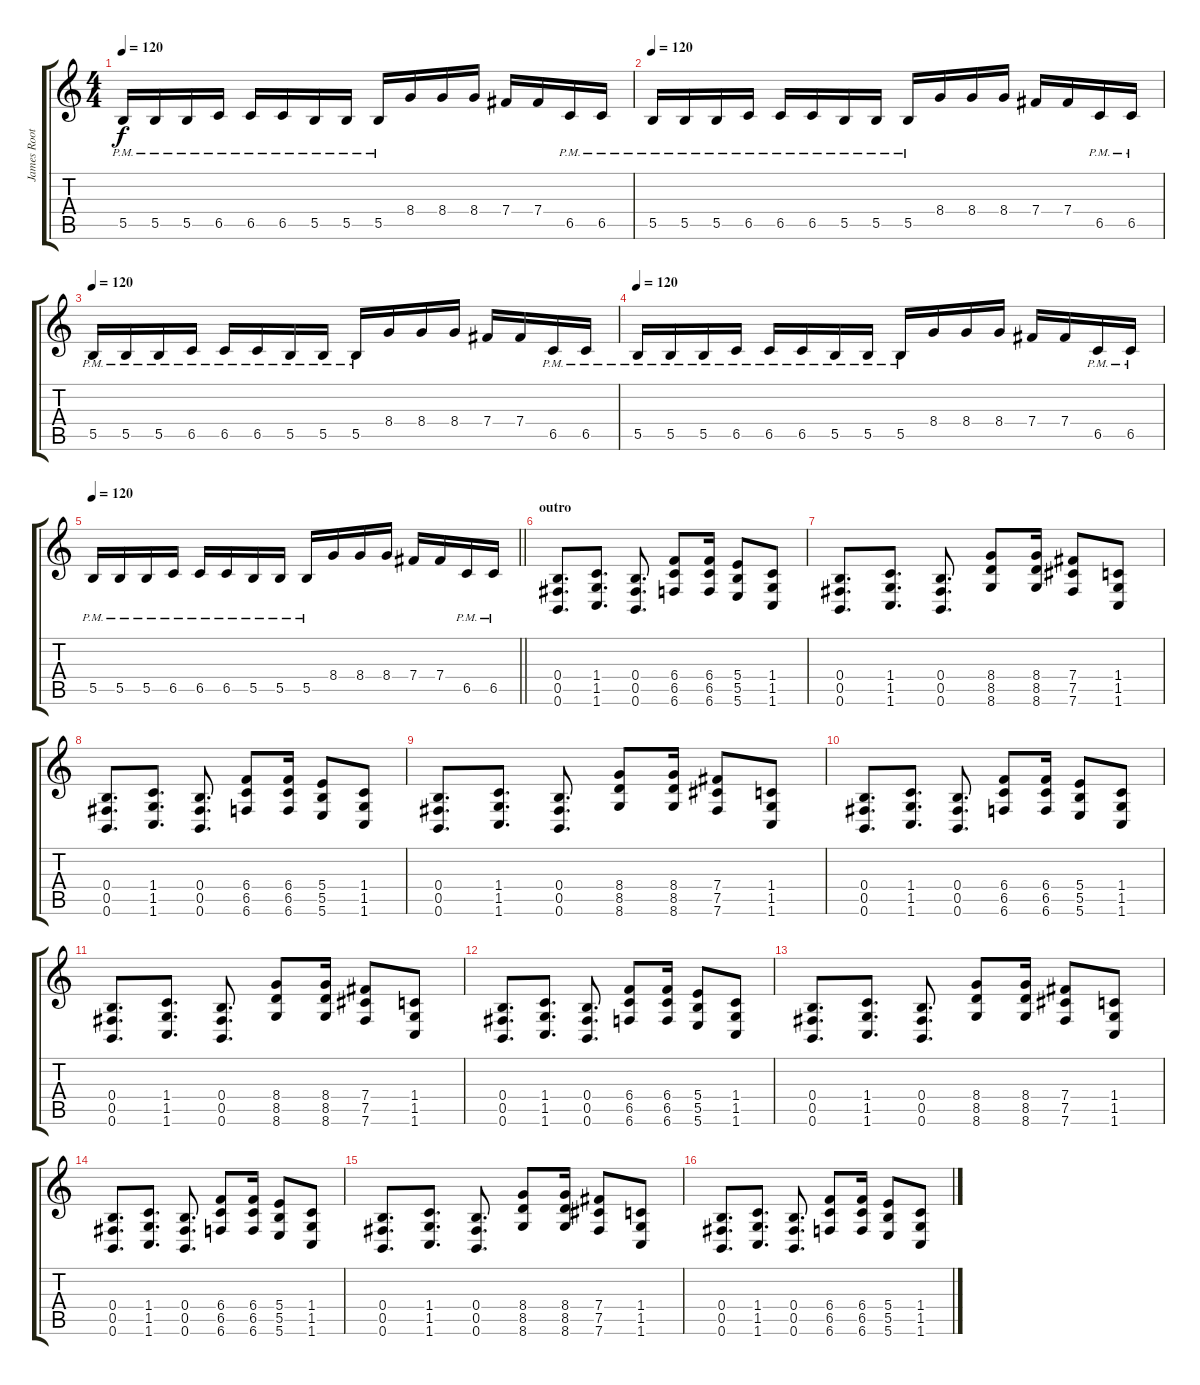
\track ("James Root" "James Root") {instrument distortionguitar}
\staff {score tabs}
\tuning (Db4 Ab3 E3 B2 Gb2 B1) {hide}
\ts (4 4)
\tempo 120
\clef g2
\ks c
5.5{pm}.16{dy f} 5.5{pm}.16 5.5{pm}.16 6.5{pm}.16 6.5{pm}.16 6.5{pm}.16 5.5{pm}.16 5.5{pm}.16 5.5{pm}.16 8.4.16 8.4.16 8.4.16 7.4.16 7.4.16 6.5{pm}.16 6.5{pm}.16 |
\tempo 120
5.5{pm}.16 5.5{pm}.16 5.5{pm}.16 6.5{pm}.16 6.5{pm}.16 6.5{pm}.16 5.5{pm}.16 5.5{pm}.16 5.5{pm}.16 8.4.16 8.4.16 8.4.16 7.4.16 7.4.16 6.5{pm}.16 6.5{pm}.16 |
\tempo 120
5.5{pm}.16 5.5{pm}.16 5.5{pm}.16 6.5{pm}.16 6.5{pm}.16 6.5{pm}.16 5.5{pm}.16 5.5{pm}.16 5.5{pm}.16 8.4.16 8.4.16 8.4.16 7.4.16 7.4.16 6.5{pm}.16 6.5{pm}.16 |
\tempo 120
5.5{pm}.16 5.5{pm}.16 5.5{pm}.16 6.5{pm}.16 6.5{pm}.16 6.5{pm}.16 5.5{pm}.16 5.5{pm}.16 5.5{pm}.16 8.4.16 8.4.16 8.4.16 7.4.16 7.4.16 6.5{pm}.16 6.5{pm}.16 |
\tempo 120
\barLineRight lightlight
5.5{pm}.16 5.5{pm}.16 5.5{pm}.16 6.5{pm}.16 6.5{pm}.16 6.5{pm}.16 5.5{pm}.16 5.5{pm}.16 5.5{pm}.16 8.4.16 8.4.16 8.4.16 7.4.16 7.4.16 6.5{pm}.16 6.5{pm}.16 |
\section ("" "outro")
(0.4 0.5 0.6).8{d} (1.4 1.5 1.6).8{d} (0.4 0.5 0.6).8{d} (6.4 6.5 6.6).8 (6.4 6.5 6.6).16 (5.4 5.5 5.6).8 (1.4 1.5 1.6).8 |
(0.4 0.5 0.6).8{d} (1.4 1.5 1.6).8{d} (0.4 0.5 0.6).8{d} (8.4 8.5 8.6).8 (8.4 8.5 8.6).16 (7.4 7.5 7.6).8 (1.4 1.5 1.6).8 |
(0.4 0.5 0.6).8{d} (1.4 1.5 1.6).8{d} (0.4 0.5 0.6).8{d} (6.4 6.5 6.6).8 (6.4 6.5 6.6).16 (5.4 5.5 5.6).8 (1.4 1.5 1.6).8 |
(0.4 0.5 0.6).8{d} (1.4 1.5 1.6).8{d} (0.4 0.5 0.6).8{d} (8.4 8.5 8.6).8 (8.4 8.5 8.6).16 (7.4 7.5 7.6).8 (1.4 1.5 1.6).8 |
(0.4 0.5 0.6).8{d} (1.4 1.5 1.6).8{d} (0.4 0.5 0.6).8{d} (6.4 6.5 6.6).8 (6.4 6.5 6.6).16 (5.4 5.5 5.6).8 (1.4 1.5 1.6).8 |
(0.4 0.5 0.6).8{d} (1.4 1.5 1.6).8{d} (0.4 0.5 0.6).8{d} (8.4 8.5 8.6).8 (8.4 8.5 8.6).16 (7.4 7.5 7.6).8 (1.4 1.5 1.6).8 |
(0.4 0.5 0.6).8{d} (1.4 1.5 1.6).8{d} (0.4 0.5 0.6).8{d} (6.4 6.5 6.6).8 (6.4 6.5 6.6).16 (5.4 5.5 5.6).8 (1.4 1.5 1.6).8 |
(0.4 0.5 0.6).8{d} (1.4 1.5 1.6).8{d} (0.4 0.5 0.6).8{d} (8.4 8.5 8.6).8 (8.4 8.5 8.6).16 (7.4 7.5 7.6).8 (1.4 1.5 1.6).8 |
(0.4 0.5 0.6).8{d} (1.4 1.5 1.6).8{d} (0.4 0.5 0.6).8{d} (6.4 6.5 6.6).8 (6.4 6.5 6.6).16 (5.4 5.5 5.6).8 (1.4 1.5 1.6).8 |
(0.4 0.5 0.6).8{d} (1.4 1.5 1.6).8{d} (0.4 0.5 0.6).8{d} (8.4 8.5 8.6).8 (8.4 8.5 8.6).16 (7.4 7.5 7.6).8 (1.4 1.5 1.6).8 |
(0.4 0.5 0.6).8{d} (1.4 1.5 1.6).8{d} (0.4 0.5 0.6).8{d} (6.4 6.5 6.6).8 (6.4 6.5 6.6).16 (5.4 5.5 5.6).8 (1.4 1.5 1.6).8
